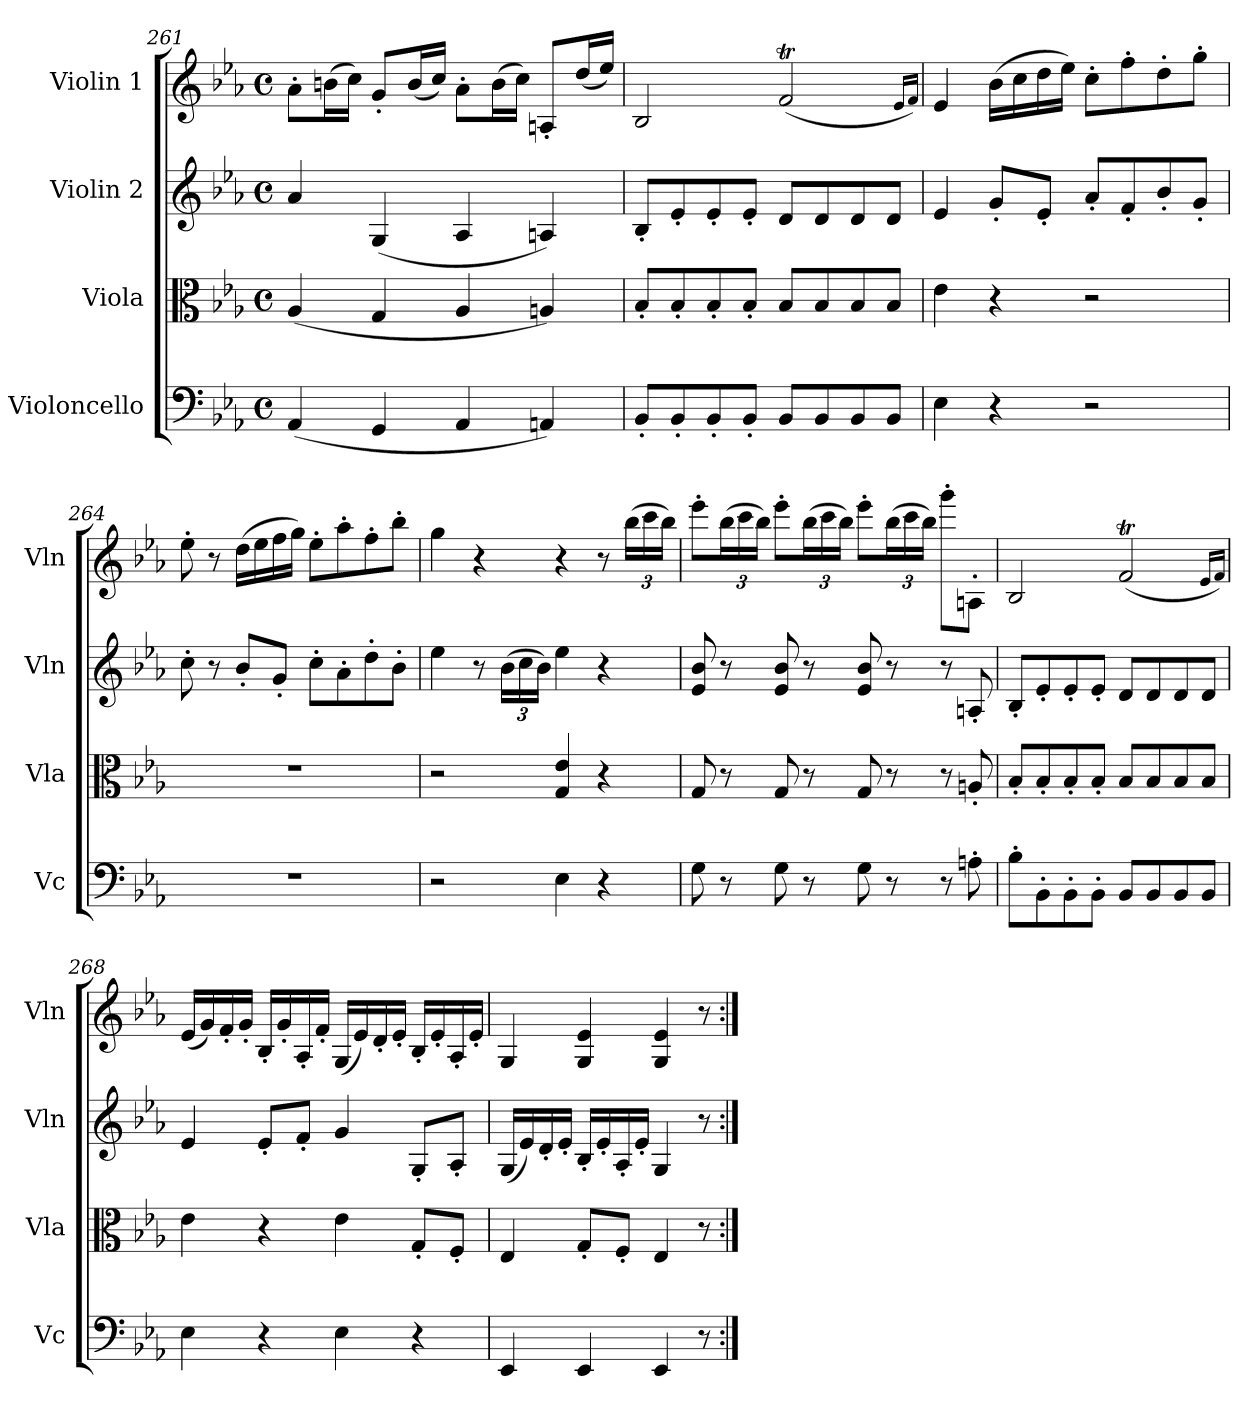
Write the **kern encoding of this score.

**kern	**kern	**kern	**kern
*part4	*part3	*part2	*part1
*staff4	*staff3	*staff2	*staff1
*I"Violoncello	*I"Viola	*I"Violin 2	*I"Violin 1
*I'Vc	*I'Vla	*I'Vln	*I'Vln
*clefF4	*clefC3	*clefG2	*clefG2
*k[b-e-a-]	*k[b-e-a-]	*k[b-e-a-]	*k[b-e-a-]
*M4/4	*M4/4	*M4/4	*M4/4
*met(c)	*met(c)	*met(c)	*met(c)
=261	=261	=261	=261
(<4AA-/	(<4A-/	4a-/	8a-'\L
.	.	.	(>16bn\L
.	.	.	16cc\JJ)
4GG/	4G/	(<4G/	8g'/L
.	.	.	(<16b/L
.	.	.	16cc/JJ)
4AA-/	4A-/	4A-/	8a-'\L
.	.	.	(>16b\L
.	.	.	16cc\JJ)
4AAn/)	4An/)	4An/)	8An'/L
.	.	.	(<16dd/L
.	.	.	16ee-/JJ)
!!LO:LB:g=z
=262	=262	=262	=262
8BB-'/L	8B-'/L	8B-'/L	2B-/
8BB-'/	8B-'/	8e-'/	.
8BB-'/	8B-'/	8e-'/	.
8BB-'/J	8B-'/J	8e-'/J	.
8BB-/L	8B-/L	8d/L	(<2fT/
8BB-/	8B-/	8d/	.
8BB-/	8B-/	8d/	.
8BB-/J	8B-/J	8d/J	.
.	.	.	16qe-/LL
.	.	.	16qf/JJ)
=263	=263	=263	=263
4E-\	4e-\	4e-/	4e-/
4r	4r	8g'/L	(>16b-\LL
.	.	.	16cc\
.	.	8e-'/J	16dd\
.	.	.	16ee-\JJ)
2r	2r	8a-'/L	8cc'\L
.	.	8f'/	8ff'\
.	.	8b-'/	8dd'\
.	.	8g'/J	8gg'\J
=264	=264	=264	=264
1r	1r	8cc'\	8ee-'\
.	.	8r	8r
.	.	8b-'/L	(>16dd\LL
.	.	.	16ee-\
.	.	8g'/J	16ff\
.	.	.	16gg\JJ)
.	.	8cc'\L	8ee-'\L
.	.	8a-'\	8aa-'\
.	.	8dd'\	8ff'\
.	.	8b-'\J	8bb-'\J
=265	=265	=265	=265
2r	2r	4ee-\	4gg\
.	.	8r	4r
*	*	*Xbrackettup	*
.	.	(>24b-\LL	.
.	.	24cc\	.
.	.	24b-\JJ)	.
4E-\	4G/ 4e-/	4ee-\	4r
4r	4r	4r	8r
*	*	*	*Xbrackettup
.	.	.	(>24bb-\LL
.	.	.	24ccc\
.	.	.	24bb-\JJ)
!!LO:LB:g=z
=266	=266	=266	=266
8G\	8G/	8e-/ 8b-/	8eee-'\L
8r	8r	8r	(>24bb-\L
.	.	.	24ccc\
.	.	.	24bb-\JJ)
8G\	8G/	8e-/ 8b-/	8eee-'\L
8r	8r	8r	(>24bb-\L
.	.	.	24ccc\
.	.	.	24bb-\JJ)
8G\	8G/	8e-/ 8b-/	8eee-'\L
8r	8r	8r	(>24bb-\L
.	.	.	24ccc\
.	.	.	24bb-\JJ)
8r	8r	8r	8ggg'\L
8An'\	8An'/	8An'/	8An'\J
=267	=267	=267	=267
8B-'\L	8B-'/L	8B-'/L	2B-/
8BB-'\	8B-'/	8e-'/	.
8BB-'\	8B-'/	8e-'/	.
8BB-'\J	8B-'/J	8e-'/J	.
8BB-/L	8B-/L	8d/L	(<2fT/
8BB-/	8B-/	8d/	.
8BB-/	8B-/	8d/	.
8BB-/J	8B-/J	8d/J	.
.	.	.	16qe-/LL
.	.	.	16qf/JJ)
=268	=268	=268	=268
4E-\	4e-\	4e-/	(<16e-/LL
.	.	.	16g/)
.	.	.	16f'/
.	.	.	16g'/JJ
4r	4r	8e-'/L	16B-'/LL
.	.	.	16g'/
.	.	8f'/J	16A-'/
.	.	.	16f'/JJ
4E-\	4e-\	4g/	(<16G/LL
.	.	.	16e-/)
.	.	.	16d'/
.	.	.	16e-'/JJ
4r	8G'/L	8G'/L	16B-'/LL
.	.	.	16e-'/
.	8F'/J	8A-'/J	16A-'/
.	.	.	16e-'/JJ
=269	=269	=269	=269
4EE-/	4E-/	(<16G/LL	4G/
.	.	16e-/)	.
.	.	16d'/	.
.	.	16e-'/JJ	.
4EE-/	8G'/L	16B-'/LL	4G/ 4e-/
.	.	16e-'/	.
.	8F'/J	16A-'/	.
.	.	16e-'/JJ	.
4EE-/	4E-/	4G/	4G/ 4e-/
8r	8r	8r	8r
=:|!	=:|!	=:|!	=:|!
*-	*-	*-	*-
